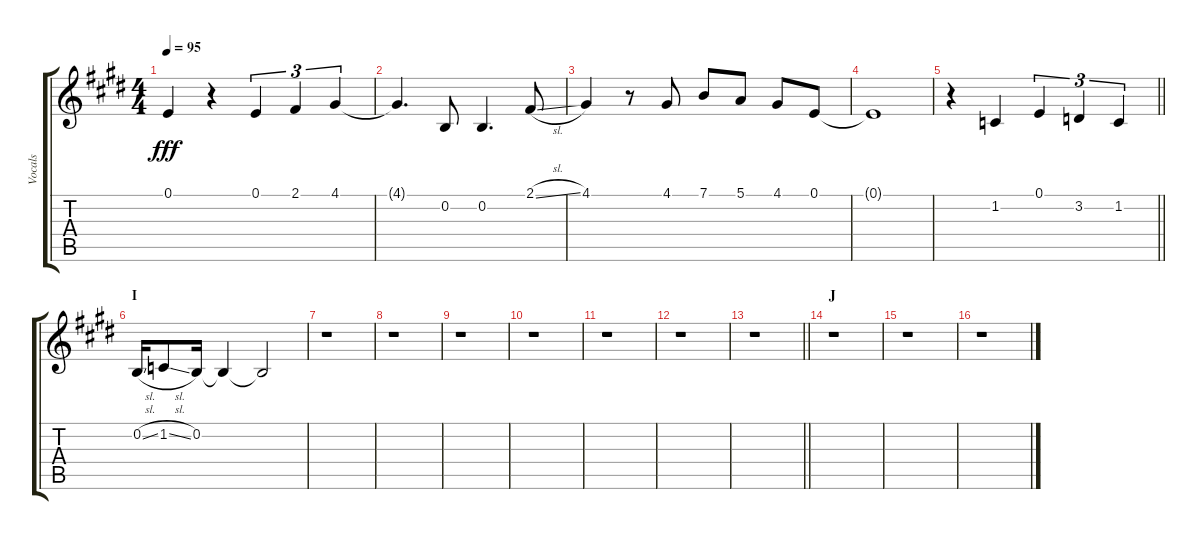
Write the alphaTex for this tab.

\track ("Vocals" "Vocals") {instrument voiceoohs}
\staff {score tabs}
\tuning (E4 B3 G3 D3 A2 E2) {hide}
\ts (4 4)
\tempo 95
\clef g2
\ks e
0.1{t}.4{dy fff} r.4 0.1.4{tu (3 2)} 2.1.4{tu (3 2)} 4.1.4{tu (3 2)} |
4.1{t}.4{d} 0.2.8 0.2.4{d} 2.1{sl}.8 |
4.1.4 r.8 4.1.8 7.1.8 5.1.8 4.1.8 0.1.8 |
0.1{t}.1 |
\barLineRight lightlight
r.4 1.2.4 0.1.4{tu (3 2)} 3.2.4{tu (3 2)} 1.2.4{tu (3 2)} |
\section ("" "I")
0.2{sl}.16 1.2{sl}.8 0.2.16 0.2{t}.4 0.2{t}.2 |
r.1 |
r.1 |
r.1 |
r.1 |
r.1 |
r.1 |
\barLineRight lightlight
r.1 |
\section ("" "J")
r.1 |
r.1 |
r.1
